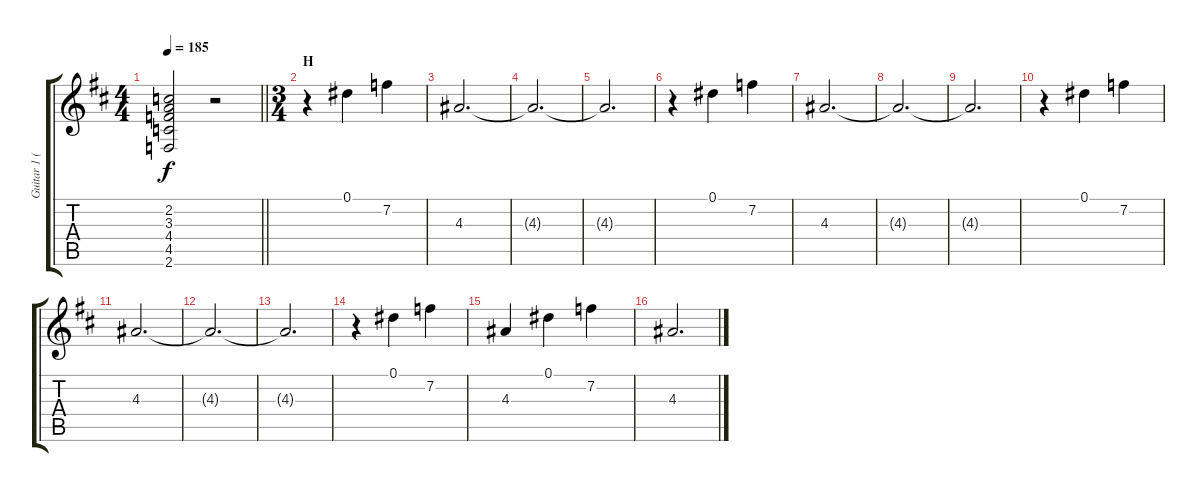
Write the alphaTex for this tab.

\track ("Guitar 1 (Sukito)" "Guitar 1 (") {instrument overdrivenguitar}
\staff {score tabs}
\tuning (Eb4 Bb3 Gb3 Db3 Ab2 Eb2) {hide}
\ts (4 4)
\tempo 185
\clef g2
\barLineRight lightlight
\ks d
(2.2 3.3 4.4 4.5 2.6).2{dy f} r.2 |
\ts (3 4)
\section ("" "H")
r.4 0.1.4 7.2.4 |
4.3.2{d} |
4.3{t}.2{d} |
4.3{t}.2{d} |
r.4 0.1.4 7.2.4 |
4.3.2{d} |
4.3{t}.2{d} |
4.3{t}.2{d} |
r.4 0.1.4 7.2.4 |
4.3.2{d} |
4.3{t}.2{d} |
4.3{t}.2{d} |
r.4 0.1.4 7.2.4 |
4.3.4 0.1.4 7.2.4 |
4.3.2{d}
